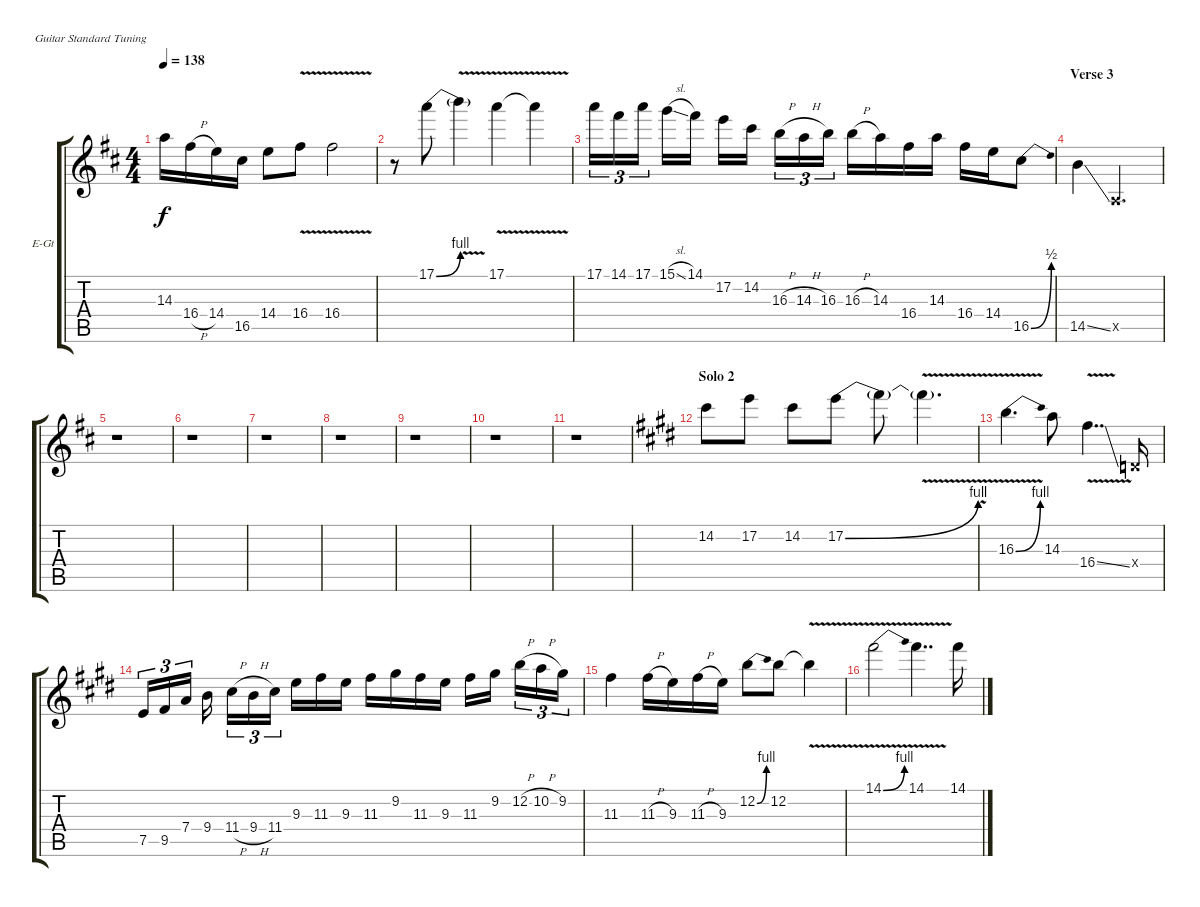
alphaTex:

\defaultSystemsLayout 4
\bracketExtendMode groupsimilarinstruments
\firstSystemTrackNameOrientation horizontal
\otherSystemsTrackNameOrientation horizontal
\track ("Electric Guitar" "E-Gt") {instrument distortionguitar}
\staff {score tabs}
\tuning (E4 B3 G3 D3 A2 E2)
\ts (4 4)
\tempo 138
\clef g2
\scale
0.333333
\ks d
14.3.16{dy f} 16.4{h}.16 14.4.16 16.5.16 14.4.8 16.4{v}.8 16.4{v}.2 |
\scale
0.333333 r.8 17.1{be (bend 0 0 15 4)}.8 17.1{v t}.4 17.1{v}.4 17.1{v t}.4 |
\scale
0.333333 17.1.16{tu (3 2)} 14.1.16{tu (3 2)} 17.1.16{tu (3 2)} 15.1{sl}.16 14.1.16 17.2.16 14.2.16 16.3{h}.16{tu (3 2)} 14.3{h}.16{tu (3 2)} 16.3.16{tu (3 2)} 16.3{h}.16 14.3.16 16.4.16 14.3.16 16.4.16 14.4.16 16.5{be (bend 0 0 12.6 2)}.8 |
\section ("" "Verse 3")
\scale
0.333333 14.5{ss}.4 0.5{x}.2{d} |
\scale
0.333333 r.1 |
\scale
0.333333 r.1 |
\scale
0.333333 r.1 |
\scale
0.333333 r.1 |
\scale
0.333333 r.1 |
\scale
0.333333 r.1 |
\scale
0.333333 r.1 |
\section ("" "Solo 2")
\ks e
14.2.8 17.2.8 14.2.8 17.2{be (bend 0 0 15 4)}.8 17.2{t}.8 17.2{v t}.4{d} |
16.3{be (bend 0 0 25.2 4) v}.4{d} 14.3.8 16.4{v ss}.4{dd} 0.4{x}.16 |
7.5.16{tu (3 2)} 9.5.16{tu (3 2)} 7.4.16{tu (3 2)} 9.4.16 11.4{h}.16{tu (3 2)} 9.4{h}.16{tu (3 2)} 11.4.16{tu (3 2)} 9.3.16 11.3.16 9.3.16 11.3.16 9.2.16 11.3.16 9.3.16 11.3.16 9.2.16 12.2{h}.16{tu (3 2)} 10.2{h}.16{tu (3 2)} 9.2.16{tu (3 2)} |
11.3.4 11.3{h}.16 9.3.16 11.3{h}.16 9.3.16 12.2{be (bend 0 0 15 4)}.8 12.2.8 12.2{v t}.4 |
14.1{be (bend 0 0 15 4) v}.2 14.1{v}.4{dd} 14.1.16
